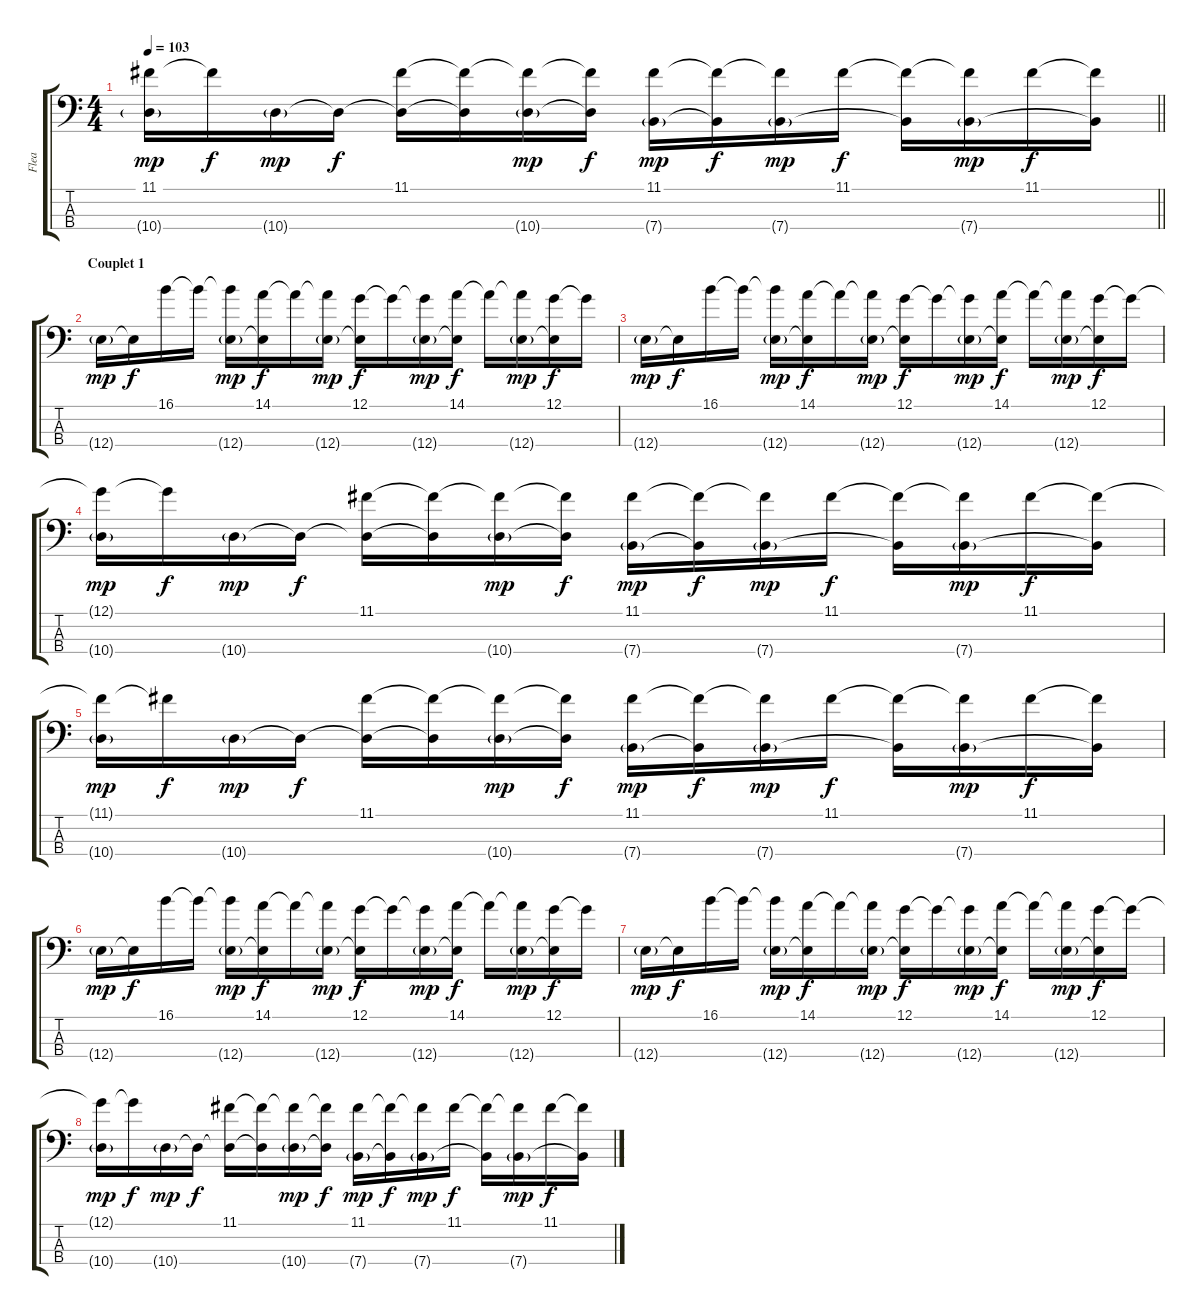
\track ("Flea" "Flea") {instrument electricbassfinger}
\staff {score tabs}
\tuning (G2 D2 A1 E1) {hide}
\ts (4 4)
\tempo 103
\clef f4
\barLineRight lightlight
\ks c
(11.1{t} 10.4{g}).16{dy mp} 11.1{t}.16{dy f} 10.4{g}.16{dy mp} 10.4{t}.16{dy f} (11.1 10.4{t}).16 (11.1{t} 10.4{t}).16 (11.1{t} 10.4{g}).16{dy mp} (11.1{t} 10.4{t}).16{dy f} (11.1 7.4{g}).16{dy mp} (11.1{t} 7.4{t}).16{dy f} (11.1{t} 7.4{g}).16{dy mp} 11.1.16{dy f} (11.1{t} 7.4{t}).16 (11.1{t} 7.4{g}).16{dy mp} 11.1.16{dy f} (11.1{t} 7.4{t}).16 |
\section ("" "Couplet 1")
12.4{g}.16{dy mp} 12.4{t}.16{dy f} 16.1.16 16.1{t}.16 (16.1{t} 12.4{g}).16{dy mp} (14.1 12.4{t}).16{dy f} 14.1{t}.16 (14.1{t} 12.4{g}).16{dy mp} (12.1 12.4{t}).16{dy f} 12.1{t}.16 (12.1{t} 12.4{g}).16{dy mp} (14.1 12.4{t}).16{dy f} 14.1{t}.16 (14.1{t} 12.4{g}).16{dy mp} (12.1 12.4{t}).16{dy f} 12.1{t}.16 |
12.4{g}.16{dy mp} 12.4{t}.16{dy f} 16.1.16 16.1{t}.16 (16.1{t} 12.4{g}).16{dy mp} (14.1 12.4{t}).16{dy f} 14.1{t}.16 (14.1{t} 12.4{g}).16{dy mp} (12.1 12.4{t}).16{dy f} 12.1{t}.16 (12.1{t} 12.4{g}).16{dy mp} (14.1 12.4{t}).16{dy f} 14.1{t}.16 (14.1{t} 12.4{g}).16{dy mp} (12.1 12.4{t}).16{dy f} 12.1{t}.16 |
(12.1{t} 10.4{g}).16{dy mp} 12.1{t}.16{dy f} 10.4{g}.16{dy mp} 10.4{t}.16{dy f} (11.1 10.4{t}).16 (11.1{t} 10.4{t}).16 (11.1{t} 10.4{g}).16{dy mp} (11.1{t} 10.4{t}).16{dy f} (11.1 7.4{g}).16{dy mp} (11.1{t} 7.4{t}).16{dy f} (11.1{t} 7.4{g}).16{dy mp} 11.1.16{dy f} (11.1{t} 7.4{t}).16 (11.1{t} 7.4{g}).16{dy mp} 11.1.16{dy f} (11.1{t} 7.4{t}).16 |
(11.1{t} 10.4{g}).16{dy mp} 11.1{t}.16{dy f} 10.4{g}.16{dy mp} 10.4{t}.16{dy f} (11.1 10.4{t}).16 (11.1{t} 10.4{t}).16 (11.1{t} 10.4{g}).16{dy mp} (11.1{t} 10.4{t}).16{dy f} (11.1 7.4{g}).16{dy mp} (11.1{t} 7.4{t}).16{dy f} (11.1{t} 7.4{g}).16{dy mp} 11.1.16{dy f} (11.1{t} 7.4{t}).16 (11.1{t} 7.4{g}).16{dy mp} 11.1.16{dy f} (11.1{t} 7.4{t}).16 |
12.4{g}.16{dy mp} 12.4{t}.16{dy f} 16.1.16 16.1{t}.16 (16.1{t} 12.4{g}).16{dy mp} (14.1 12.4{t}).16{dy f} 14.1{t}.16 (14.1{t} 12.4{g}).16{dy mp} (12.1 12.4{t}).16{dy f} 12.1{t}.16 (12.1{t} 12.4{g}).16{dy mp} (14.1 12.4{t}).16{dy f} 14.1{t}.16 (14.1{t} 12.4{g}).16{dy mp} (12.1 12.4{t}).16{dy f} 12.1{t}.16 |
12.4{g}.16{dy mp} 12.4{t}.16{dy f} 16.1.16 16.1{t}.16 (16.1{t} 12.4{g}).16{dy mp} (14.1 12.4{t}).16{dy f} 14.1{t}.16 (14.1{t} 12.4{g}).16{dy mp} (12.1 12.4{t}).16{dy f} 12.1{t}.16 (12.1{t} 12.4{g}).16{dy mp} (14.1 12.4{t}).16{dy f} 14.1{t}.16 (14.1{t} 12.4{g}).16{dy mp} (12.1 12.4{t}).16{dy f} 12.1{t}.16 |
(12.1{t} 10.4{g}).16{dy mp} 12.1{t}.16{dy f} 10.4{g}.16{dy mp} 10.4{t}.16{dy f} (11.1 10.4{t}).16 (11.1{t} 10.4{t}).16 (11.1{t} 10.4{g}).16{dy mp} (11.1{t} 10.4{t}).16{dy f} (11.1 7.4{g}).16{dy mp} (11.1{t} 7.4{t}).16{dy f} (11.1{t} 7.4{g}).16{dy mp} 11.1.16{dy f} (11.1{t} 7.4{t}).16 (11.1{t} 7.4{g}).16{dy mp} 11.1.16{dy f} (11.1{t} 7.4{t}).16
